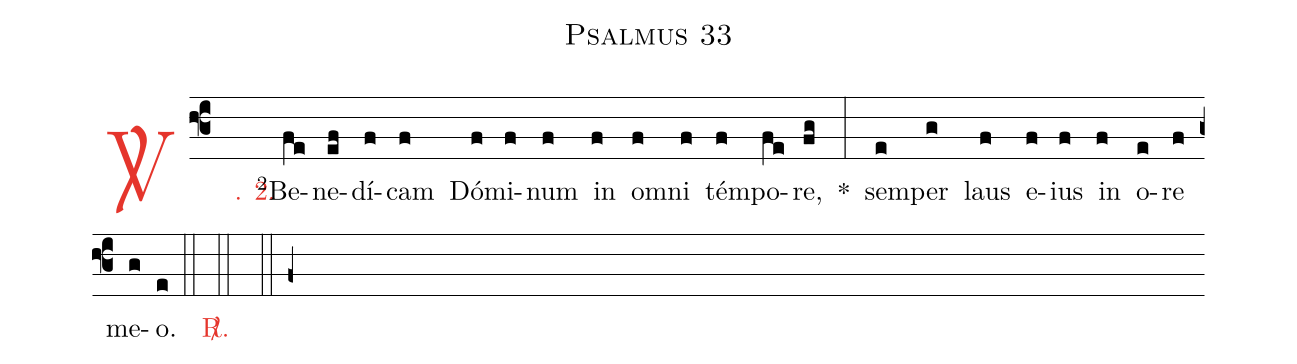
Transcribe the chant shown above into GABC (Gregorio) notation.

name: Psalmus 33;
%%
(f3)

<c><sp>V/</sp>. 2.</c>() <v>\VSup{2}</v>Be(fe)ne(ef)dí(f)cam(f) Dó(f)mi(f)num(f) in(f) om(f)ni(f) tém(f)po(fe)re,(fg) *(:) sem(e)per(g) laus(f) e(f)ius(f) in(f) o(e)re(f) me(g)o.(e)

(::)

<c><sp>R/</sp>.</c>(::)

(::)

(f+)
